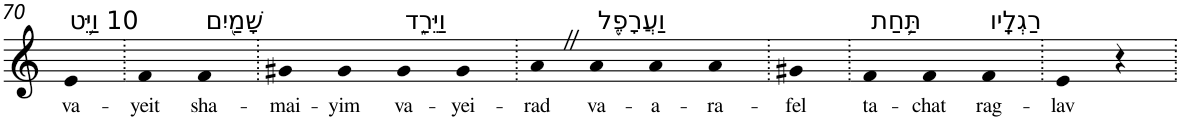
**kern	**text
*part1	*part1
*staff1	*staff1
*I"Piano	*
*I'Pno	*
!!LO:PB:g=z
*clefG2	*
*k[]	*
=70	=70
!LO:TX:a:t=10 וַיֵּ֥ט	!
!	!LO:LY:b
4e	va-
=71.	=71.
!	!LO:LY:b
4f	-yeit
!LO:TX:a:t=שָׁמַ֖יִם	!
!	!LO:LY:b
4f	sha-
=72.	=72.
!	!LO:LY:b
4g#X	-mai-
!	!LO:LY:b
4g#	-yim
!LO:TX:a:t=וַיֵּרַ֑ד	!
!	!LO:LY:b
4g#	va-
!	!LO:LY:b
4g#	-yei-
=73.	=73.
!	!LO:LY:b
4aZ	-rad
!LO:TX:a:t=וַעֲרָפֶ֖ל	!
!	!LO:LY:b
4a	va-
!	!LO:LY:b
4a	-a-
!	!LO:LY:b
4a	-ra-
=74.	=74.
!	!LO:LY:b
4g#X	-fel
=75.	=75.
!LO:TX:a:t=תַּ֥חַת	!
!	!LO:LY:b
4f	ta-
!	!LO:LY:b
4f	-chat
!LO:TX:a:t=רַגְלָֽיו	!
!	!LO:LY:b
4f	rag-
=76.	=76.
!	!LO:LY:b
4e	-lav
4r	.
=.	=.
*-	*-
